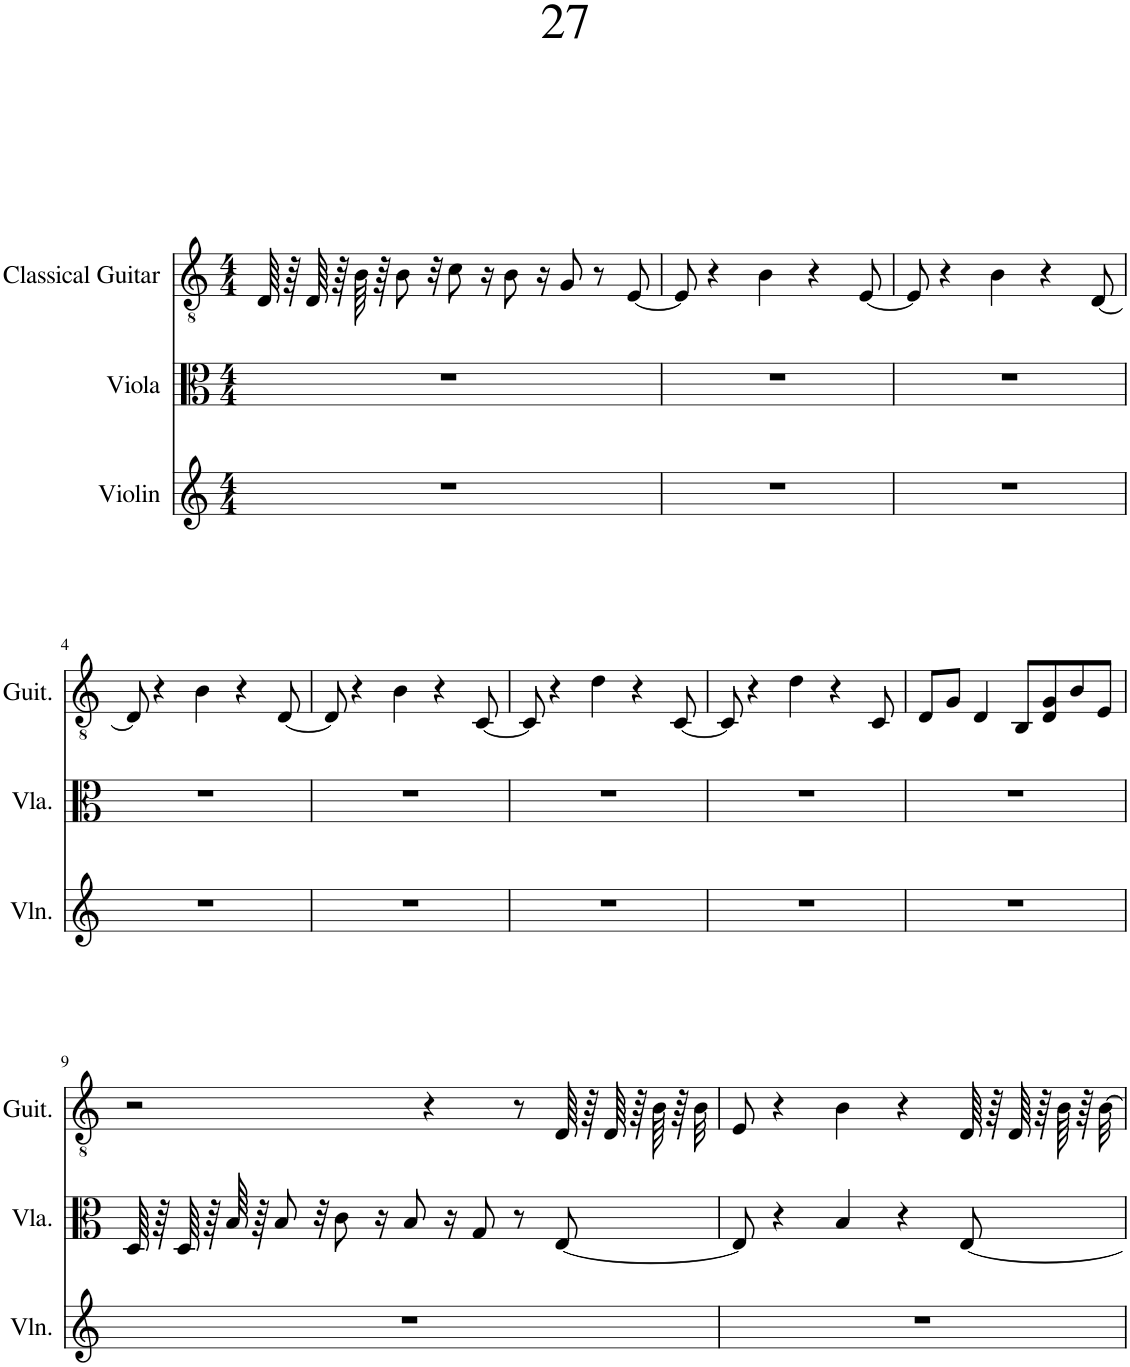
**kern	**kern	**kern
*part3	*part2	*part1
*staff3	*staff2	*staff1
*I"Violin	*I"Viola	*I"Classical Guitar
*I'Vln.	*I'Vla.	*I'Guit.
*clefG2	*clefC3	*clefGv2
*k[]	*k[]	*k[]
*M4/4	*M4/4	*M4/4
=1	=1	=1
1r	1r	64D/
.	.	64r
.	.	64D/
.	.	64r
.	.	64B\
.	.	64r
.	.	8B\
.	.	32r
.	.	8c\
.	.	16r
.	.	8B\
.	.	16r
.	.	8G/
.	.	8r
.	.	[8E/
=2	=2	=2
1r	1r	8E/]
.	.	4r
.	.	4B\
.	.	4r
.	.	[8E/
=3	=3	=3
1r	1r	8E/]
.	.	4r
.	.	4B\
.	.	4r
.	.	[8D/
!!LO:LB:g=z
=4	=4	=4
1r	1r	8D/]
.	.	4r
.	.	4B\
.	.	4r
.	.	[8D/
=5	=5	=5
1r	1r	8D/]
.	.	4r
.	.	4B\
.	.	4r
.	.	[8C/
=6	=6	=6
1r	1r	8C/]
.	.	4r
.	.	4d\
.	.	4r
.	.	[8C/
=7	=7	=7
1r	1r	8C/]
.	.	4r
.	.	4d\
.	.	4r
.	.	8C/
=8	=8	=8
1r	1r	8D/L
.	.	8G/J
.	.	4D/
.	.	8BB/L
.	.	8D/ 8G/
.	.	8B/
.	.	8E/J
!!LO:LB:g=z
=9	=9	=9
1r	64D/	2r
.	64r	.
.	64D/	.
.	64r	.
.	64B/	.
.	64r	.
.	8B/	.
.	32r	.
.	8c\	.
.	16r	.
.	8B/	.
.	.	4r
.	16r	.
.	8G/	.
.	8r	8r
.	[8E/	64D/
.	.	64r
.	.	64D/
.	.	64r
.	.	64B\
.	.	64r
.	.	32B\
=10	=10	=10
1r	8E/]	8E/
.	4r	4r
.	4B/	4B\
.	4r	4r
.	[8E/	64D/
.	.	64r
.	.	64D/
.	.	64r
.	.	64B\
.	.	64r
.	.	[32B\
=	=	=
*-	*-	*-
